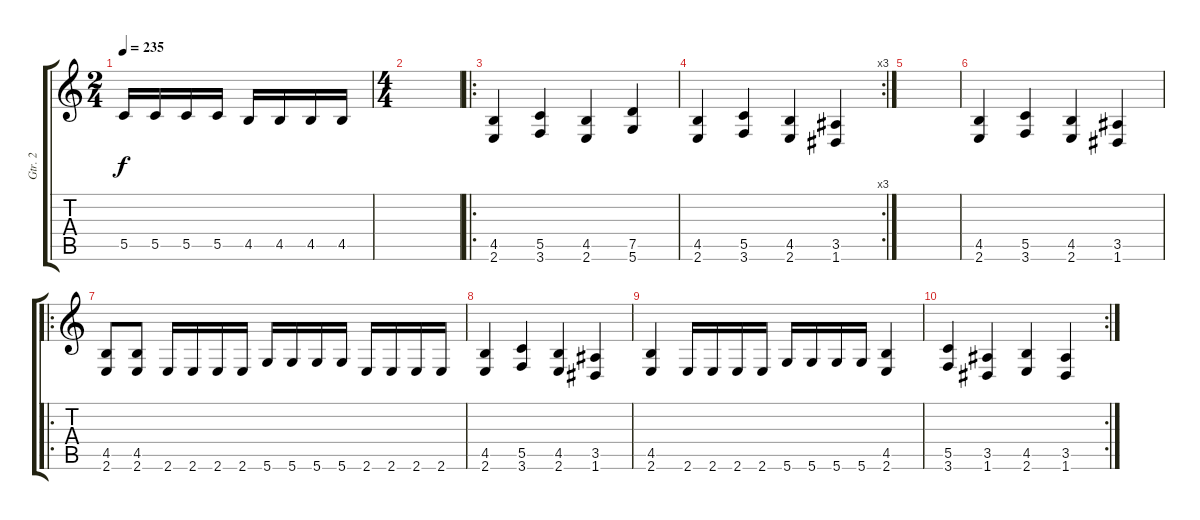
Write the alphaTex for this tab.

\track ("Gtr. 2" "Gtr. 2") {instrument distortionguitar}
\staff {score tabs}
\tuning (D4 A3 F3 C3 G2 D2) {hide}
\ts (2 4)
\tempo 235
\clef g2
\ks c
5.5.16{dy f} 5.5.16 5.5.16 5.5.16 4.5.16 4.5.16 4.5.16 4.5.16 |
\ts (4 4)
|
\ro
(4.5 2.6).4 (5.5 3.6).4 (4.5 2.6).4 (7.5 5.6).4 |
\rc 3
(4.5 2.6).4 (5.5 3.6).4 (4.5 2.6).4 (3.5 1.6).4 |
|
(4.5 2.6).4 (5.5 3.6).4 (4.5 2.6).4 (3.5 1.6).4 |
\ro
(4.5 2.6).8 (4.5 2.6).8 2.6.16 2.6.16 2.6.16 2.6.16 5.6.16 5.6.16 5.6.16 5.6.16 2.6.16 2.6.16 2.6.16 2.6.16 |
(4.5 2.6).4 (5.5 3.6).4 (4.5 2.6).4 (3.5 1.6).4 |
(4.5 2.6).4 2.6.16 2.6.16 2.6.16 2.6.16 5.6.16 5.6.16 5.6.16 5.6.16 (4.5 2.6).4 |
\rc 2
(5.5 3.6).4 (3.5 1.6).4 (4.5 2.6).4 (3.5 1.6).4
